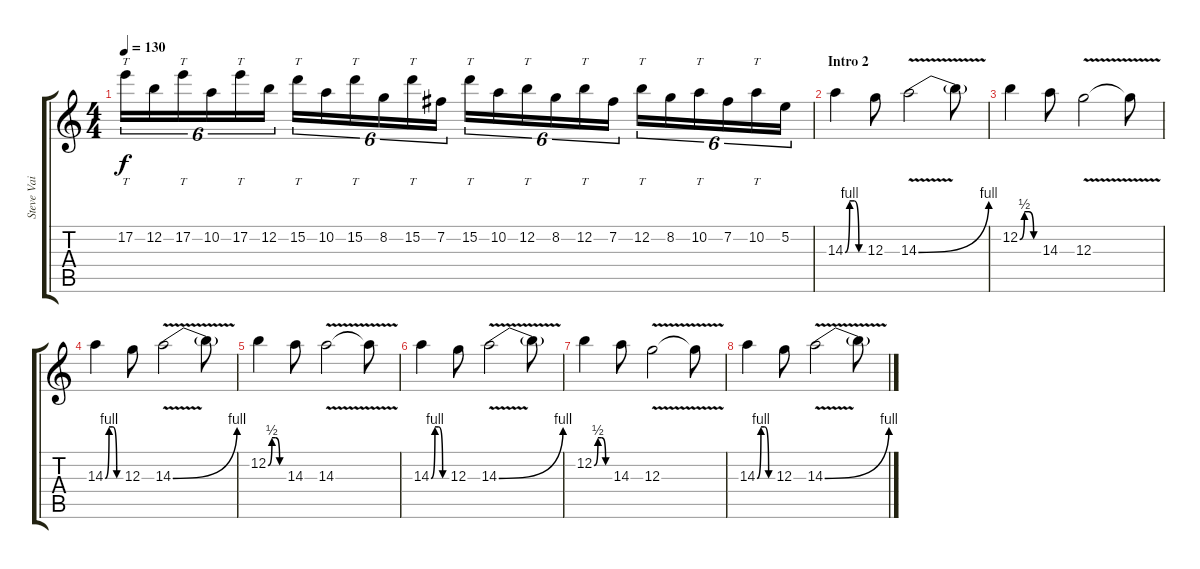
\track ("Steve Vai" "Steve Vai") {instrument distortionguitar}
\staff {score tabs}
\tuning (E4 B3 G3 D3 A2 E2) {hide}
\ts (4 4)
\tempo 130
\clef g2
\ks c
17.2.16{tt tu (6 4) dy f} 12.2.16{tu (6 4)} 17.2.16{tt tu (6 4)} 10.2.16{tu (6 4)} 17.2.16{tt tu (6 4)} 12.2.16{tu (6 4)} 15.2.16{tt tu (6 4)} 10.2.16{tu (6 4)} 15.2.16{tt tu (6 4)} 8.2.16{tu (6 4)} 15.2.16{tt tu (6 4)} 7.2.16{tu (6 4)} 15.2.16{tt tu (6 4)} 10.2.16{tu (6 4)} 12.2.16{tt tu (6 4)} 8.2.16{tu (6 4)} 12.2.16{tt tu (6 4)} 7.2.16{tu (6 4)} 12.2.16{tt tu (6 4)} 8.2.16{tu (6 4)} 10.2.16{tt tu (6 4)} 7.2.16{tu (6 4)} 10.2.16{tt tu (6 4)} 5.2.16{tu (6 4)} |
\section ("" "Intro 2")
14.3{be (custom 0 0 15 4 30 4 45 0 60 0)}.4 12.3.8 14.3{be (bend 0 0 60 4) v}.2 14.3{t}.8 |
12.2{be (custom 0 0 15 2 30 2 45 0 60 0)}.4 14.3.8 12.3{v}.2 12.3{t}.8 |
14.3{be (custom 0 0 15 4 30 4 45 0 60 0)}.4 12.3.8 14.3{be (bend 0 0 60 4) v}.2 14.3{t}.8 |
12.2{be (custom 0 0 15 2 30 2 45 0 60 0)}.4 14.3.8 14.3{v}.2 14.3{t}.8 |
14.3{be (custom 0 0 15 4 30 4 45 0 60 0)}.4 12.3.8 14.3{be (bend 0 0 60 4) v}.2 14.3{t}.8 |
12.2{be (custom 0 0 15 2 30 2 45 0 60 0)}.4 14.3.8 12.3{v}.2 12.3{t}.8 |
14.3{be (custom 0 0 15 4 30 4 45 0 60 0)}.4 12.3.8 14.3{be (bend 0 0 60 4) v}.2 14.3{t}.8
